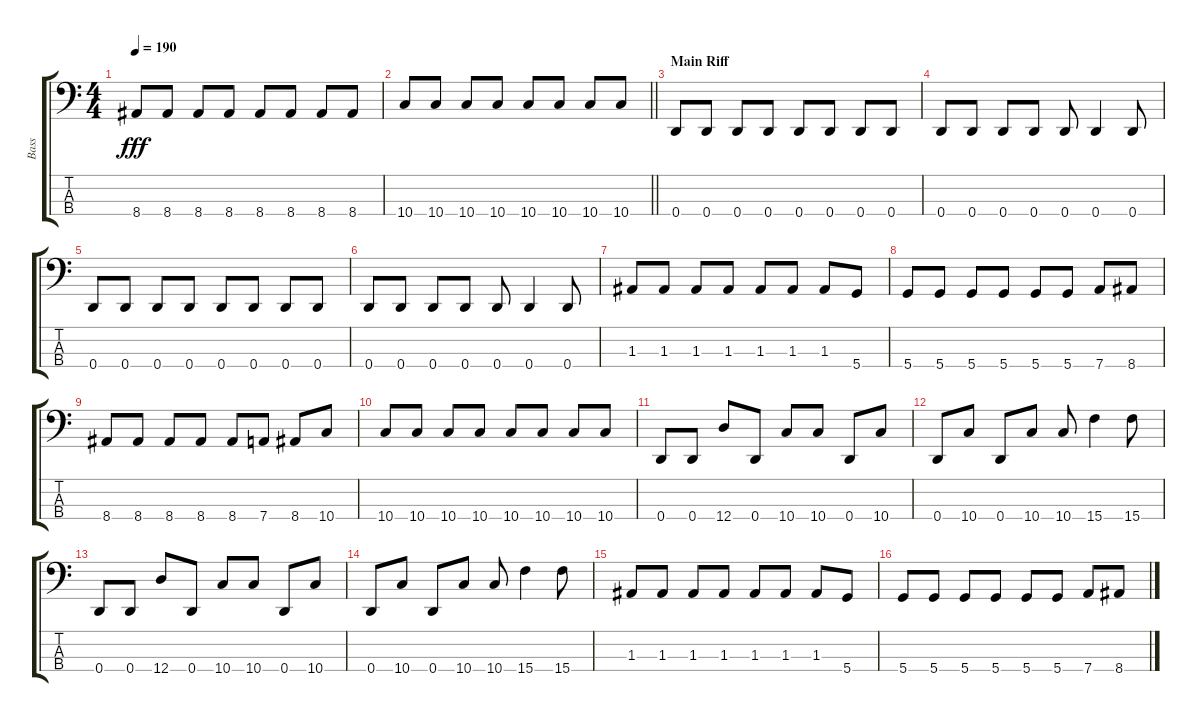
\track ("Bass" "Bass") {instrument electricbasspick}
\staff {score tabs}
\tuning (G2 D2 A1 D1) {hide}
\ts (4 4)
\tempo 190
\clef f4
\ks c
8.4.8{dy fff} 8.4.8 8.4.8 8.4.8 8.4.8 8.4.8 8.4.8 8.4.8 |
\barLineRight lightlight
10.4.8 10.4.8 10.4.8 10.4.8 10.4.8 10.4.8 10.4.8 10.4.8 |
\section ("" "Main Riff")
0.4.8 0.4.8 0.4.8 0.4.8 0.4.8 0.4.8 0.4.8 0.4.8 |
0.4.8 0.4.8 0.4.8 0.4.8 0.4.8 0.4.4 0.4.8 |
0.4.8 0.4.8 0.4.8 0.4.8 0.4.8 0.4.8 0.4.8 0.4.8 |
0.4.8 0.4.8 0.4.8 0.4.8 0.4.8 0.4.4 0.4.8 |
1.3.8 1.3.8 1.3.8 1.3.8 1.3.8 1.3.8 1.3.8 5.4.8 |
5.4.8 5.4.8 5.4.8 5.4.8 5.4.8 5.4.8 7.4.8 8.4.8 |
8.4.8 8.4.8 8.4.8 8.4.8 8.4.8 7.4.8 8.4.8 10.4.8 |
10.4.8 10.4.8 10.4.8 10.4.8 10.4.8 10.4.8 10.4.8 10.4.8 |
0.4.8 0.4.8 12.4.8 0.4.8 10.4.8 10.4.8 0.4.8 10.4.8 |
0.4.8 10.4.8 0.4.8 10.4.8 10.4.8 15.4.4 15.4.8 |
0.4.8 0.4.8 12.4.8 0.4.8 10.4.8 10.4.8 0.4.8 10.4.8 |
0.4.8 10.4.8 0.4.8 10.4.8 10.4.8 15.4.4 15.4.8 |
1.3.8 1.3.8 1.3.8 1.3.8 1.3.8 1.3.8 1.3.8 5.4.8 |
5.4.8 5.4.8 5.4.8 5.4.8 5.4.8 5.4.8 7.4.8 8.4.8
